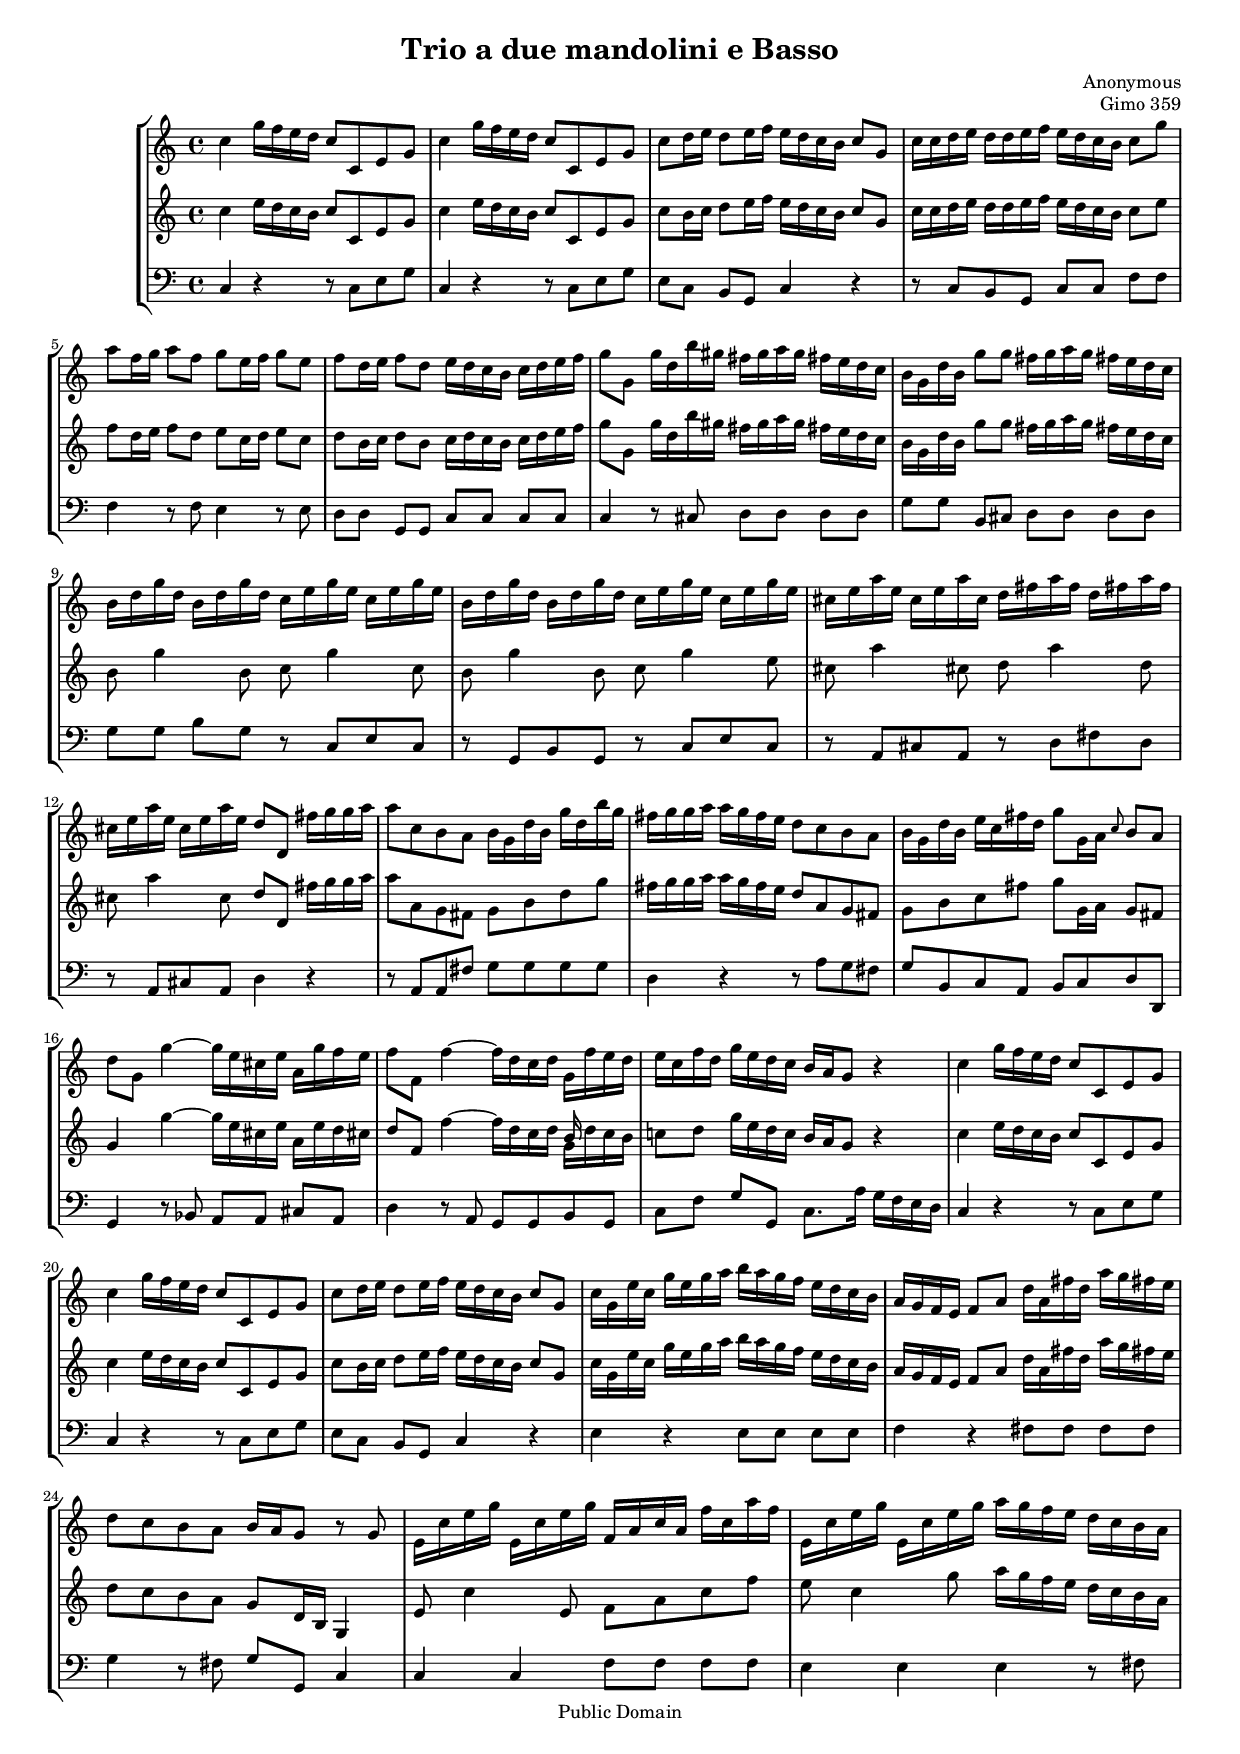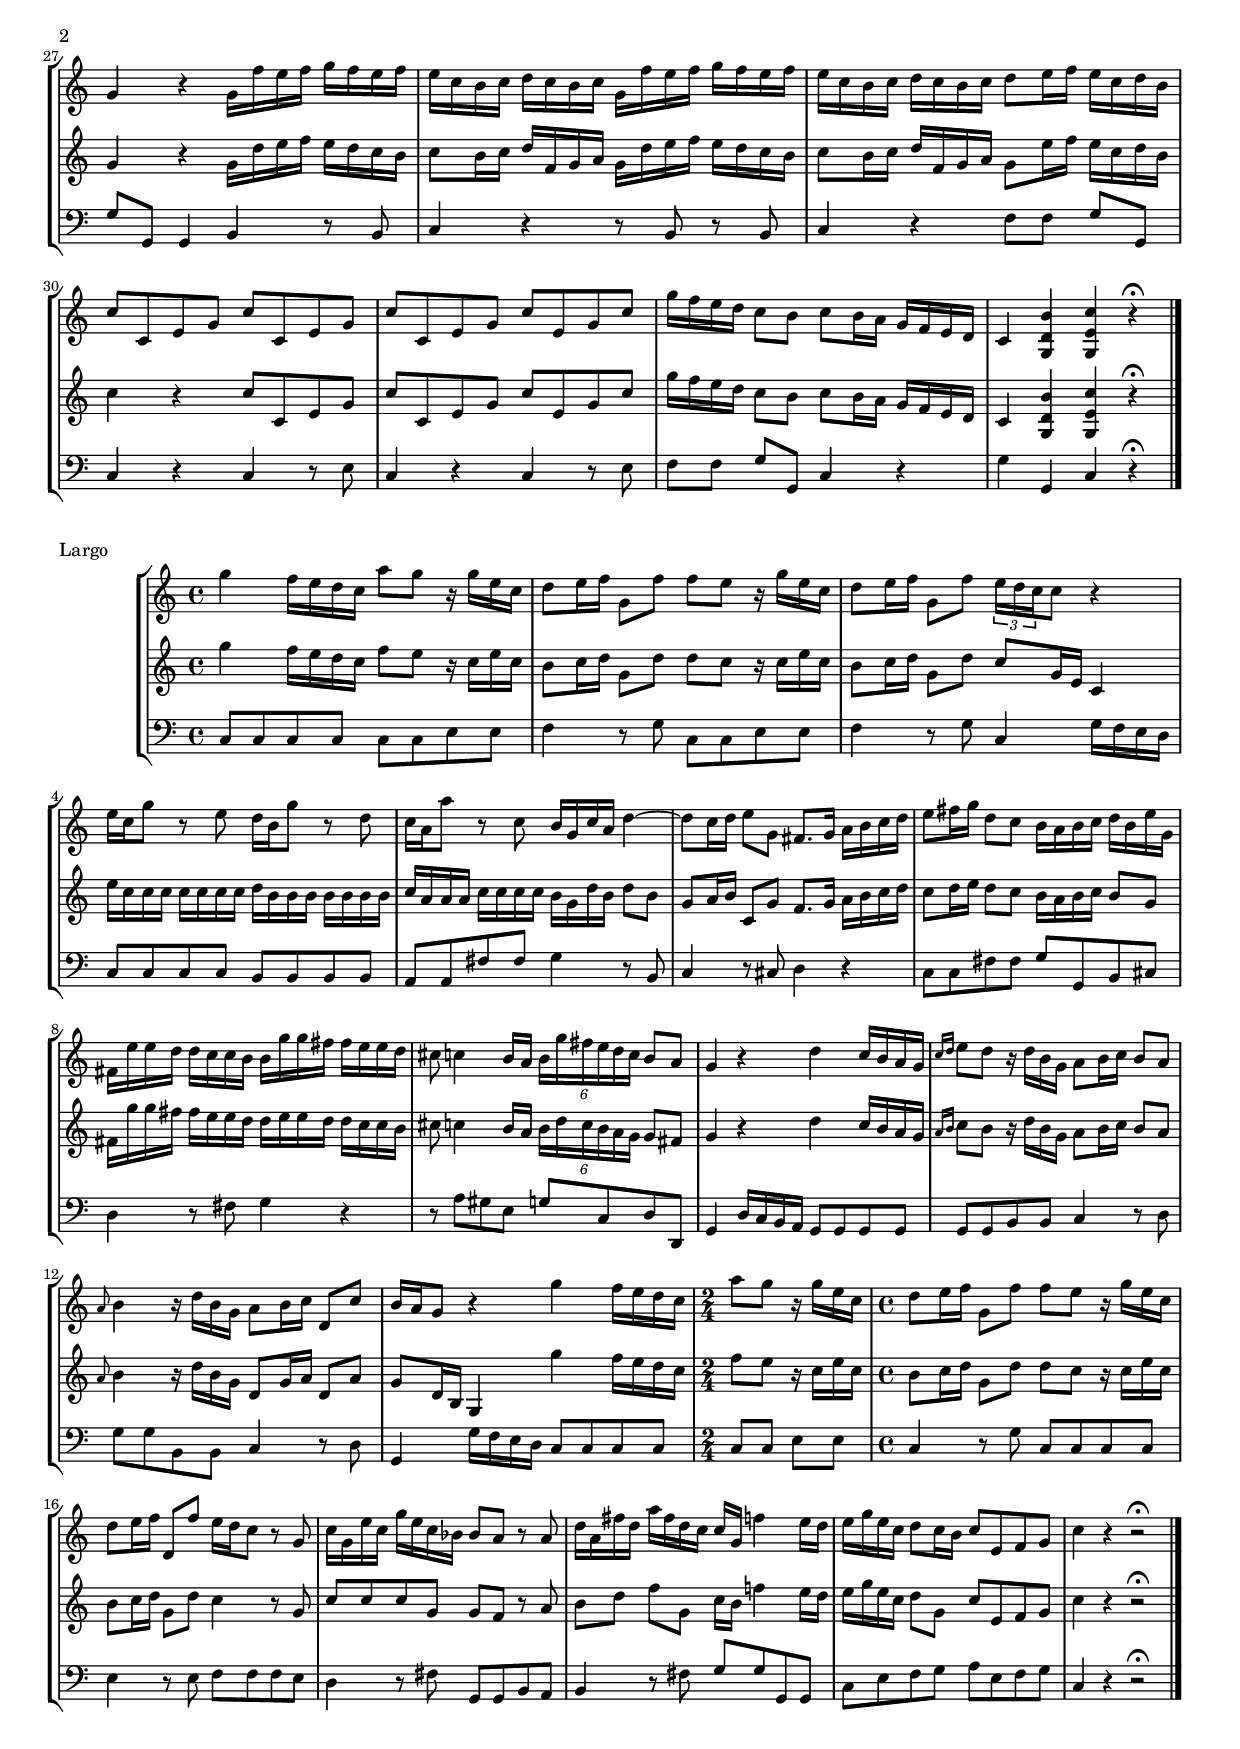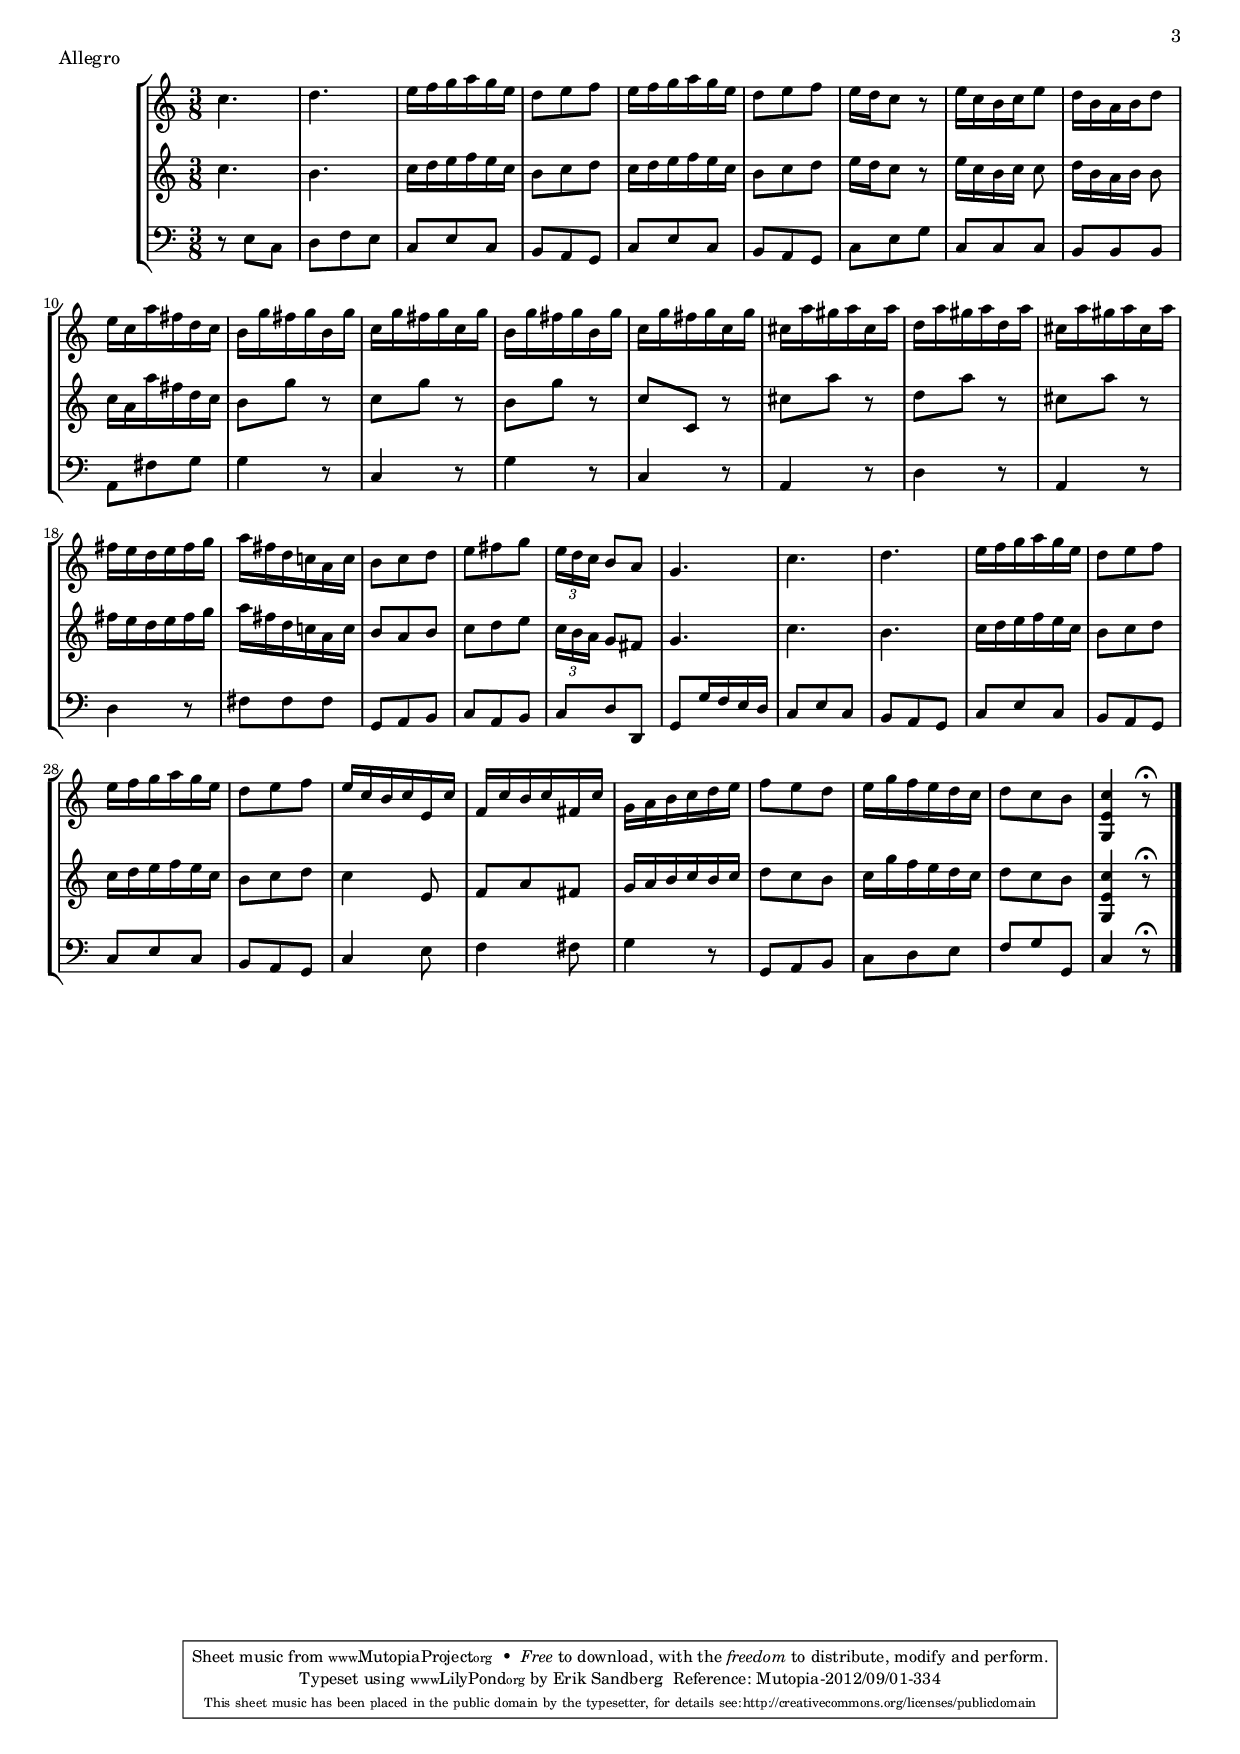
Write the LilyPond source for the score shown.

\version "2.16.0"

Instrument = ""
\version "2.16.0"

\header {
  title = "Trio a due mandolini e Basso"
  composer = "Anonymous"
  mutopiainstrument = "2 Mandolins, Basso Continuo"
  date = "c.1760"
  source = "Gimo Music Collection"
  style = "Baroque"
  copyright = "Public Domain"
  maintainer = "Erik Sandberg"
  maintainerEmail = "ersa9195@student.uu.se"
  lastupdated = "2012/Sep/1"
  instrument = \Instrument

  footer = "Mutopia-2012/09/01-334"
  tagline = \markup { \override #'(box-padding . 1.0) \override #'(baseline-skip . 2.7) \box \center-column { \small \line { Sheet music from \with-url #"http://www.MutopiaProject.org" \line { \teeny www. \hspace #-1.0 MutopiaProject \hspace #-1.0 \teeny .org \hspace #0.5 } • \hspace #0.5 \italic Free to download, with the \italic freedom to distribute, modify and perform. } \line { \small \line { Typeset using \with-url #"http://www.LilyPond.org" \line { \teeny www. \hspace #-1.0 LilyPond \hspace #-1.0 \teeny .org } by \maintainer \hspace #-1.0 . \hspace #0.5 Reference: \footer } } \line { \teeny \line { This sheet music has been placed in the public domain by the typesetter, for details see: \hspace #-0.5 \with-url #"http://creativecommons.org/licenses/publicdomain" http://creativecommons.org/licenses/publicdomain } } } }
}


\version "2.16.0"
\version "2.16.0"

% Note: This file contains notes shared between mandolin 1 & 2. All are marked with a // in each bar

ISharedA =  \relative c'' {
  e16 d c b c8 g |
  %4 page 2
  c16 c d e d d e f e d c b
}

ISharedB =  \relative c''' {
  %7 page 2
  g8 g, g'16 d b' gis fis gis a gis fis! e d c |
  %8 page 3
  b g d' b g'8 g fis16 g a g fis! e d c |
}

ISharedC =  \relative c'' {
  %14 page 4
  fis16 g g a a g fis e
}

ISharedD =  \relative c'' {
  d8 e16 f e d c b c8 g |
  %22 page 5
  c16 g e' c g' e g a b a g f e d c b | a g f e f8 a d16 a fis' d a' g fis! e |
  d8 c b a
}


IMandI =  \relative c'' {
  \clef "treble"
  \key c\major
  \time 4/4
  
  %1 page 2
  c4 g'16 f e d c8 c, e g | c4 g'16 f e d c8 c, e g |
  c d16 e d8 e16 f \ISharedA c8 g' |
  %5
  a f16 g a8 f g e16 f g8 e | f8 d16 e f8 d e16 d c b c d e f |
  \ISharedB
  %9 page 3
  b, d g d b d g d c e g e c e g e | b d g d b d g d c e g e c e g e |
  cis e a e cis e a cis, d fis a fis d fis! a fis |
  cis e a e cis e a e d8 d, fis'16 g g a | a8 c, b a b16 g d' b g' d b' g |
  %14 page 4
  \ISharedC d8 c b a |
  %15
  b16 g d' b e c fis d g8 g,16 a \grace c8 b a |
  %16 Note: the d8 g, are written d4 g, in the manuscript
  d8 g, g'4 ~ g16 e cis e a, g' f e | f8 f, f'4 ~ f16 d c d g, f' e d |
  e c f d g e d c b a g8 r4 | c4 g'16 f e d c8 c, e g |
  c4 g'16 f e d c8 c, e g |
  %21 page 5
  c8 d16 e \ISharedD b16 a g8 r g |
  %25 
  e16 c' e g e, c' e g f, a c a f' c a' f |
  %26 page 6
  e, c' e g e, c' e g a g f e d c b a | g4 r g16 f' e f g f e f |
  e c b c d c b c g f' e f g f e f |
  e c b c d c b c d8 e16 f e c d b | c8 c, e g c c, e g |
  c  c, e g c e, g c | g'16 f e d c8 b c8 b16 a g f e d |
  %33
  c4 <b' d, g,> <c e, g,> r^\fermata \bar "|."
}

\version "2.16.0"
\version "2.16.0"

% Note: This file contains notes shared between mandolin 1 & 2. All are marked with a // in each bar

ISharedA =  \relative c'' {
  e16 d c b c8 g |
  %4 page 2
  c16 c d e d d e f e d c b
}

ISharedB =  \relative c''' {
  %7 page 2
  g8 g, g'16 d b' gis fis gis a gis fis! e d c |
  %8 page 3
  b g d' b g'8 g fis16 g a g fis! e d c |
}

ISharedC =  \relative c'' {
  %14 page 4
  fis16 g g a a g fis e
}

ISharedD =  \relative c'' {
  d8 e16 f e d c b c8 g |
  %22 page 5
  c16 g e' c g' e g a b a g f e d c b | a g f e f8 a d16 a fis' d a' g fis! e |
  d8 c b a
}


IMandII =  \relative c'' {
  \clef "treble"
  \key c\major
  \time 4/4
  
  %1 page 2
  c4 e16 d c b c8 c, e g | c4 e16 d c b c8 c, e g |
  c8 b16 c d8 e16 f \ISharedA c8 e |
  %5
  f d16 e f8 d e c16 d e8 c | d b16 c d8 b c16 d c b c d e f | \ISharedB
  %9 page 3
  b,8 g'4 b,8 c g'4 c,8 | b g'4 b,8 c g'4 e8 | cis a'4 cis,!8 d a'4 d,8 |
  cis a'4 cis,8 d d, fis'16 g g a | a8 a, g fis g b d g |
  %14 page 4
  \ISharedC d8 a g fis | g b c fis g g,16 a g8 fis |
  %16
  g4 g' ~ g16 e cis e a, e' d cis! |
  d8 f, f'4 ~ f16 d c d <<b16 \\ {g16 d' c b}>> |
  c!8 d g16 e d c b16 a g8 r4 |
  c4 e16 d c b c8 c, e g | c4 e16 d c b c8 c, e g |
  %21 page 5
  c b16 c \ISharedD g8 d16 b g4 |
  %25
  e'8 c'4 e,8 f a c f |
  %26 page 6
  e8 c4 g'8 a16 g f e d c b a | g4 r g16 d' e f e d c b |
  c8 b16 c d f, g a g d' e f e d c b | c8 b16 c d f, g a g8 e'16 f e c d b |
  c4 r c8 c, e g | c c, e g c e, g c | g'16 f e d c8 b c b16 a g f e d |
  %33 page 7
  c4 <b' d, g,> <c e, g,> r^\fermata \bar "|."
}

\version "2.16.0"

IBasso =  \relative c {
  \clef "bass"
  \key c\major
  \time 4/4
  
  %1 page 2
  c4 r r8 c e g | c,4 r r8 c e g |  e[ c]  b[ g] c4 r | r8 c b g  c[ c]  f[ f] |
  f4 r8 f e4 r8 e |  d[ d]  g,[ g]  c[ c]  c[ c] | c4 r8 cis  d[ d]  d[ d] |
  %8 page 3
   g[ g]  b,[ cis]  d[ d]  d[ d] |  g[ g]  b[ g] r c, e c | r g b g r c e c |
  r a cis a r d fis d | r a cis a d4 r | r8 a a fis' g g g g |
  %14 page 4
  d4 r r8 a' g fis | g b, c a b c d d, | g4 r8 bes  a[ a]  cis[ a] |
  d4 r8 a8 g g b g |  c[ f]  g[ g,] c8. a'16 g f e d | c4 r r8 c e g |
  c,4 r r8 c e g |
  %21 page 5
   e[ c]  b[ g] c4 r | e r  e8[ e]  e[ e] | f4 r  fis8[ fis]  fis[ fis] |
  g4 r8 fis g g, c4 | c c  f8[ f]  f[ f] | 
  %26 page 6
  e4 e e r8 fis | g g, g4 b r8 b | c4 r r8 b r b | c4 r  f8[ f]  g[ g,] |
  c4 r c r8 e | c4 r c r8 e |  f[ f]  g[ g,] c4 r |
  %33 page 7
  g'4 g, c r^\fermata \bar "|."
}

\version "2.16.0"

IIMandI =  \relative c''' {
  \clef "treble"
  \key c\major
  \time 4/4

  %1 page 7  
  g4 f16 e d c a'8 g r16 g e c | d8 e16 f g,8 f' f e r16 g e c |
  d8 e16 f g,8 f' \times 2/3 {e16 d c} c8 r4 |
  e16 c g'8 r e d16 b g'8 r d | c16 a a'8 r c, b16 g c a d4 ~ |
  %6 page 8
  d8 c16 d e8 g, fis8. g16 a b c d | e8 fis16 g d8 c b16 a b c d b e g, |
  fis e' e d d c c b b g' g fis fis e e d |
  cis8 c4 b16 a \times 4/6 { b[ g' fis e d c]}  b8[ a] | g4 r d' c16 b a g |
  %11 page 9
  \grace{c16[ d]} e8 d r16 d b g a8 b16 c b8 a |
  \grace a8 b4 r16 d b g a8 b16 c d,8 c' | b16 a g8 r4 g' f16 e d c |
  %14 Note: Bar is too short.
  \time 2/4 a'8 g r16 g e c \time 4/4 | d8 e16 f g,8 f' f e r16 g e c |
  d8 e16 f d,8 f' e16 d c8 r g | c16 g e' c g' e c bes bes8 a r a |
  %18 page 10
  d16 a fis' d a' fis d c c g f'4 e16 d | e g e c d8 c16 b c8 e, f g |
  %20
  c4 r r2^\fermata \bar "|."
}

\version "2.16.0"

IIMandII =  \relative c''' {
  \clef "treble"
  \key c\major
  \time 4/4

  %1 page 7  
  g4 f16 e d c f8 e r16 c e c | b8 c16 d g,8 d' d c r16 c e c |
  b8 c16 d g,8 d' c g16 e c4 | e'16 c c c c c c c d b b b b b b b |
  c a a a c c c c b g d' b d8 b | 
  %6 page 8
  g a16 b c,8 g' f8. g16 a b c d | c8 d16 e d8 c b16 a b c b8 g |
  fis16 g' g fis fis e e d d e e d d c c b |
  cis8 c4 b16 a \times 4/6 { b[ d c b a g]}  g8[ fis] | g4 r d' c16 b a g |
  %11 page 9
  \grace{a16[ b]} c8 b r16 d b g a8 b16 c b8 a |
  \grace{a} b4 r16 d b g d8 g16 a d,8 a' | g d16 b g4 g'' f16 e d c |
  %14 Note: Bar is too short.
  \time 2/4 f8 e r16 c e c \time 4/4 | b8 c16 d g,8 d' d c r16 c e c |
  b8 c16 d g,8 d' c4 r8 g8 | c c c g g f r a |
  %18 page 10
   b[ d]  f[ g,] c16 b f'!4 e16 d | e g e c d8 g, c e, f g |
  c4 r r2^\fermata \bar "|."
}

\version "2.16.0"

IIBasso =  \relative c {
  \clef "bass"
  \key c\major
  \time 4/4
  % end beams on quarters by default

  %1 page 7
  c8 c c c c c e e | f4 r8 g c, c e e | f4 r8 g c,4 g'16 f e d |
  c8 c c c b b b b | a a fis' fis g4 r8 b, |
  %6 page 8
  c4 r8 cis d4 r | c8 c fis fis g g, b cis | d4 r8 fis g4 r |
  r8  a[ gis e] g c, d d, | g4 d'16 c b a g8 g g g |
  %11 page 9
  g g b b c4 r8 d | g g b, b c4 r8 d | g,4 g'16 f e d  c8[ c c c] |
  \time 2/4 c c e e \time 4/4 | c4 r8 g' c, c c c | e4 r8 e f f f e |
  d4 r8 fis g, g b a |
  %18 page 10
  b4 r8 fis' g g g, g | c e f g  a[ e f g] | c,4 r r2^\fermata \bar "|."
}

\version "2.16.0"

IIIMandI =  \relative c'' {
  \clef "treble"
  \key c\major
  \time 3/8

  %1 page 10
  c4. | d | e16 f g a g e | d8 e f | e16 f g a g e |
  %6 page 11
  d8 e f | e16 d c8 r | e16 c b c e8 | d16 b a b d8 | e16 c a' fis d c |
  b g' fis g b, g' | c, g' fis g c, g' | b, g' fis g b, g' |
  c, g' fis g c, g' | cis, a' gis a cis, a' |
  %16 Note: The first d looks like a c
  d, a' gis a d, a' | cis, a' gis a cis, a' |
  fis e d e fis g | a fis d c! a c |
  %20 page 12
  b8 c d | e fis g | \times 2/3 { e16[ d c]}  b8[ a] | g4. | c | d |
  e16 f g a g e | d8 e f | e16 f g a g e | d8 e f | e16 c b c e, c' |
  f, c' b c fis, c' | g a b c d e | f8 e d | e16 g f e d c |
  %35 page 13
  d8 c b | <c e, g,>4 r8^\fermata \bar "|."
}

\version "2.16.0"

IIIMandII =  \relative c'' {
  \clef "treble"
  \key c\major
  \time 3/8

  %1 page 10
  c4. | b | c16 d e f e c | b8 c d | c16 d e f e c |
  %6 page 11
  b8 c d | e16 d c8 r |  e16[ c b c] c8 |  d16[ b a b] b8 |
  c16 a a' fis d c | b8 g' r | c, g' r | b, g' r | c, c, r |
  cis' a' r | d, a' r | cis, a' r | fis16 e d e fis g | a fis d c! a c |
  %20 page 12
  b8 a b | c d e \times 2/3 { c16[ b a]}  g8[ fis] | g4. | c | b |
  c16 d e f e c | b8 c d | c16 d e f e c | b8 c d | c4 e,8 |
  f a fis | g16 a b c b c | d8 c b | c16 g' f e d c |
  %35 page 13
  d8 c b | <c e, g,>4 r8^\fermata \bar "|."
}

\version "2.16.0"

IIIBasso =  \relative c {
  \clef "bass"
  \key c\major
  \time 3/8

  %1 page 10
  r8 e c | d f e | c e c | b a g | c e c |
  %6 page 11
  b a g | c e g | c, c c | b b b | a fis' g | g4 r8 | c,4 r8 | g'4 r8 |
  c,4 r8 | a4 r8 | d4 r8 | a4 r8 | d4 r8 | fis8 fis fis |
  %20 page 12
  g, a b | c a b | c d d, | g g'16 f e d | c8 e c | b a g | c e c | b a g |
  c e c | b a g | c4 e8 | f4 fis8 | g4 r8 | g, a b | c d e |
  %35 page 13
  f g g, | c4 r8^\fermata \bar "|."
}


#(set-global-staff-size 16)

\score {
  \context StaffGroup <<
    \context Staff = I \IMandI
    \context Staff = II \IMandII
    \context Staff = Basso \IBasso
  >>
  \header {piece = "" opus = "Gimo 359"}
  \layout {}
  \midi {
    \tempo 4 = 90
    }
}

\score {
  \context StaffGroup <<
    \context Staff = I \IIMandI
    \context Staff = II \IIMandII
    \context Staff = Basso \IIBasso
  >>
  \header {piece = "Largo"}
  \layout {}
  \midi {
    \tempo 4 = 90
    }
}

\score {
  \context StaffGroup <<
    \context Staff = I \IIIMandI
    \context Staff = II \IIIMandII
    \context Staff = Basso \IIIBasso
  >>
  \header {piece = "Allegro"}
  \layout {}
  \midi {
    \tempo 4 = 90
    }
}
